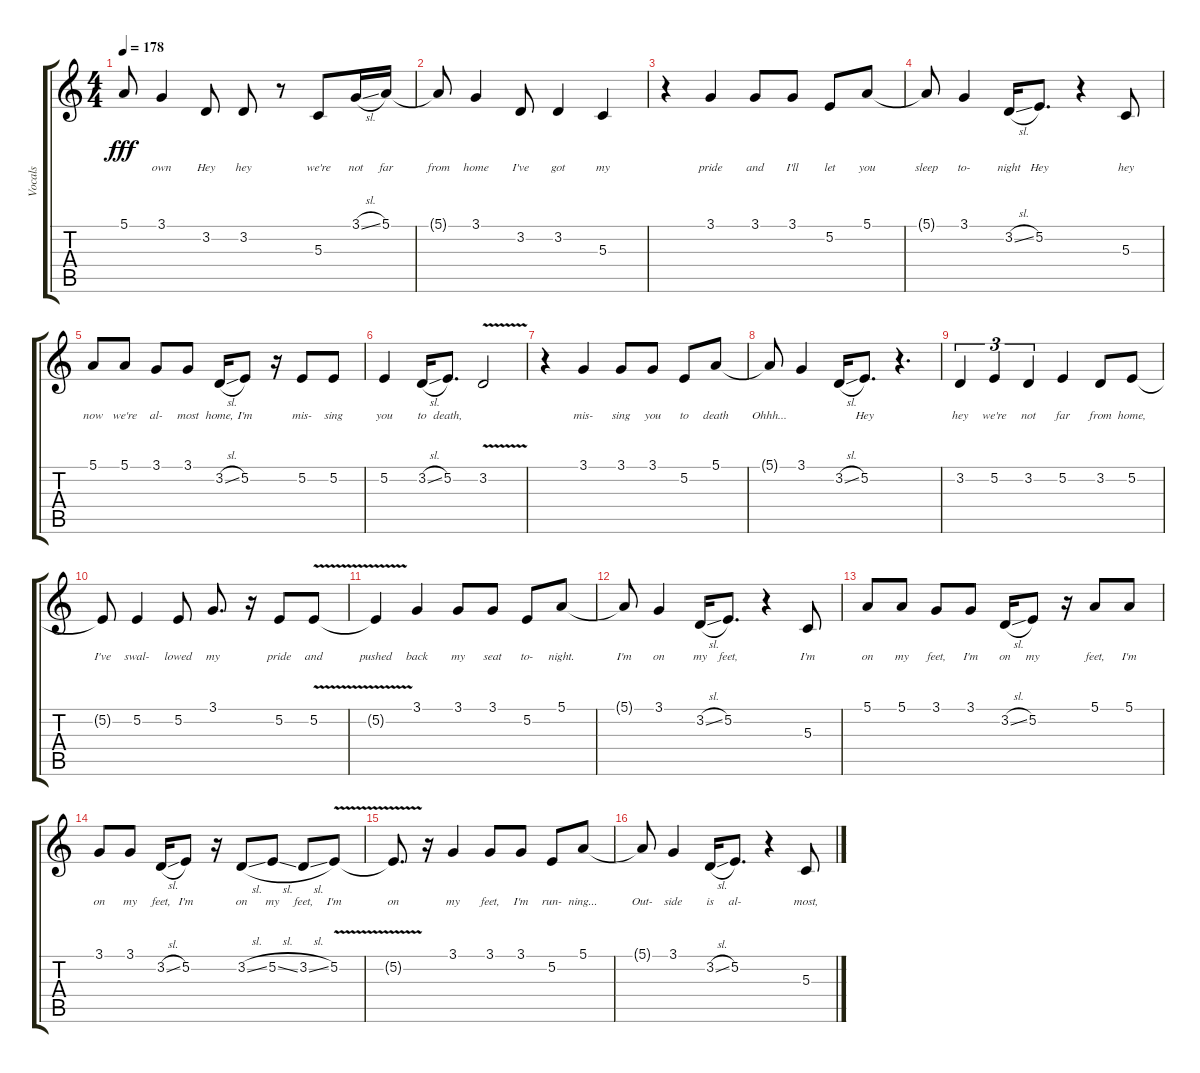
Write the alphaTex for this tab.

\track ("Vocals" "Vocals") {instrument lead1square}
\staff {score tabs}
\tuning (E4 B3 G3 D3 A2 D2) {hide}
\ts (4 4)
\tempo 178
\clef g2
\ks c
5.1{t}.8{lyrics (0 "") lyrics (1 "") lyrics (2 "") lyrics (3 "") lyrics (4 "") dy fff} 3.1.4{lyrics (0 "own") lyrics (1 "") lyrics (2 "") lyrics (3 "") lyrics (4 "")} 3.2.8{lyrics (0 "Hey") lyrics (1 "") lyrics (2 "") lyrics (3 "") lyrics (4 "")} 3.2.8{lyrics (0 "hey") lyrics (1 "") lyrics (2 "") lyrics (3 "") lyrics (4 "")} r.8 5.3.8{lyrics (0 "we're") lyrics (1 "") lyrics (2 "") lyrics (3 "") lyrics (4 "")} 3.1{sl}.16{lyrics (0 "not") lyrics (1 "") lyrics (2 "") lyrics (3 "") lyrics (4 "")} 5.1.16{lyrics (0 "far") lyrics (1 "") lyrics (2 "") lyrics (3 "") lyrics (4 "")} |
5.1{t}.8{lyrics (0 "from") lyrics (1 "") lyrics (2 "") lyrics (3 "") lyrics (4 "")} 3.1.4{lyrics (0 "home") lyrics (1 "") lyrics (2 "") lyrics (3 "") lyrics (4 "")} 3.2.8{lyrics (0 "I've") lyrics (1 "") lyrics (2 "") lyrics (3 "") lyrics (4 "")} 3.2.4{lyrics (0 "got") lyrics (1 "") lyrics (2 "") lyrics (3 "") lyrics (4 "")} 5.3.4{lyrics (0 "my") lyrics (1 "") lyrics (2 "") lyrics (3 "") lyrics (4 "")} |
r.4 3.1.4{lyrics (0 "pride") lyrics (1 "") lyrics (2 "") lyrics (3 "") lyrics (4 "")} 3.1.8{lyrics (0 "and") lyrics (1 "") lyrics (2 "") lyrics (3 "") lyrics (4 "")} 3.1.8{lyrics (0 "I'll") lyrics (1 "") lyrics (2 "") lyrics (3 "") lyrics (4 "")} 5.2.8{lyrics (0 "let") lyrics (1 "") lyrics (2 "") lyrics (3 "") lyrics (4 "")} 5.1.8{lyrics (0 "you") lyrics (1 "") lyrics (2 "") lyrics (3 "") lyrics (4 "")} |
5.1{t}.8{lyrics (0 "sleep") lyrics (1 "") lyrics (2 "") lyrics (3 "") lyrics (4 "")} 3.1.4{lyrics (0 "to-") lyrics (1 "") lyrics (2 "") lyrics (3 "") lyrics (4 "")} 3.2{sl}.16{lyrics (0 "night") lyrics (1 "") lyrics (2 "") lyrics (3 "") lyrics (4 "")} 5.2.8{d lyrics (0 "Hey") lyrics (1 "") lyrics (2 "") lyrics (3 "") lyrics (4 "")} r.4 5.3.8{lyrics (0 "hey") lyrics (1 "") lyrics (2 "") lyrics (3 "") lyrics (4 "")} |
5.1.8{lyrics (0 "now") lyrics (1 "") lyrics (2 "") lyrics (3 "") lyrics (4 "")} 5.1.8{lyrics (0 "we're") lyrics (1 "") lyrics (2 "") lyrics (3 "") lyrics (4 "")} 3.1.8{lyrics (0 "al-") lyrics (1 "") lyrics (2 "") lyrics (3 "") lyrics (4 "")} 3.1.8{lyrics (0 "most") lyrics (1 "") lyrics (2 "") lyrics (3 "") lyrics (4 "")} 3.2{sl}.16{lyrics (0 "home,") lyrics (1 "") lyrics (2 "") lyrics (3 "") lyrics (4 "")} 5.2.8{lyrics (0 "I'm") lyrics (1 "") lyrics (2 "") lyrics (3 "") lyrics (4 "")} r.16 5.2.8{lyrics (0 "mis-") lyrics (1 "") lyrics (2 "") lyrics (3 "") lyrics (4 "")} 5.2.8{lyrics (0 "sing") lyrics (1 "") lyrics (2 "") lyrics (3 "") lyrics (4 "")} |
5.2.4{lyrics (0 "you") lyrics (1 "") lyrics (2 "") lyrics (3 "") lyrics (4 "")} 3.2{sl}.16{lyrics (0 "to") lyrics (1 "") lyrics (2 "") lyrics (3 "") lyrics (4 "")} 5.2.8{d lyrics (0 "death,") lyrics (1 "") lyrics (2 "") lyrics (3 "") lyrics (4 "")} 3.2{v}.2{lyrics (0 "") lyrics (1 "") lyrics (2 "") lyrics (3 "") lyrics (4 "")} |
r.4 3.1.4{lyrics (0 "mis-") lyrics (1 "") lyrics (2 "") lyrics (3 "") lyrics (4 "")} 3.1.8{lyrics (0 "sing") lyrics (1 "") lyrics (2 "") lyrics (3 "") lyrics (4 "")} 3.1.8{lyrics (0 "you") lyrics (1 "") lyrics (2 "") lyrics (3 "") lyrics (4 "")} 5.2.8{lyrics (0 "to") lyrics (1 "") lyrics (2 "") lyrics (3 "") lyrics (4 "")} 5.1.8{lyrics (0 "death") lyrics (1 "") lyrics (2 "") lyrics (3 "") lyrics (4 "")} |
5.1{t}.8{lyrics (0 "Ohhh...") lyrics (1 "") lyrics (2 "") lyrics (3 "") lyrics (4 "")} 3.1.4{lyrics (0 "") lyrics (1 "") lyrics (2 "") lyrics (3 "") lyrics (4 "")} 3.2{sl}.16{lyrics (0 "") lyrics (1 "") lyrics (2 "") lyrics (3 "") lyrics (4 "")} 5.2.8{d lyrics (0 "Hey") lyrics (1 "") lyrics (2 "") lyrics (3 "") lyrics (4 "")} r.4{d} |
3.2.4{tu (3 2) lyrics (0 "hey") lyrics (1 "") lyrics (2 "") lyrics (3 "") lyrics (4 "")} 5.2.4{tu (3 2) lyrics (0 "we're") lyrics (1 "") lyrics (2 "") lyrics (3 "") lyrics (4 "")} 3.2.4{tu (3 2) lyrics (0 "not") lyrics (1 "") lyrics (2 "") lyrics (3 "") lyrics (4 "")} 5.2.4{lyrics (0 "far") lyrics (1 "") lyrics (2 "") lyrics (3 "") lyrics (4 "")} 3.2.8{lyrics (0 "from") lyrics (1 "") lyrics (2 "") lyrics (3 "") lyrics (4 "")} 5.2.8{lyrics (0 "home,") lyrics (1 "") lyrics (2 "") lyrics (3 "") lyrics (4 "")} |
5.2{t}.8{lyrics (0 "I've") lyrics (1 "") lyrics (2 "") lyrics (3 "") lyrics (4 "")} 5.2.4{lyrics (0 "swal-") lyrics (1 "") lyrics (2 "") lyrics (3 "") lyrics (4 "")} 5.2.8{lyrics (0 "lowed") lyrics (1 "") lyrics (2 "") lyrics (3 "") lyrics (4 "")} 3.1.8{d lyrics (0 "my") lyrics (1 "") lyrics (2 "") lyrics (3 "") lyrics (4 "")} r.16 5.2.8{lyrics (0 "pride") lyrics (1 "") lyrics (2 "") lyrics (3 "") lyrics (4 "")} 5.2{v}.8{lyrics (0 "and") lyrics (1 "") lyrics (2 "") lyrics (3 "") lyrics (4 "")} |
5.2{t}.4{lyrics (0 "pushed") lyrics (1 "") lyrics (2 "") lyrics (3 "") lyrics (4 "")} 3.1.4{lyrics (0 "back") lyrics (1 "") lyrics (2 "") lyrics (3 "") lyrics (4 "")} 3.1.8{lyrics (0 "my") lyrics (1 "") lyrics (2 "") lyrics (3 "") lyrics (4 "")} 3.1.8{lyrics (0 "seat") lyrics (1 "") lyrics (2 "") lyrics (3 "") lyrics (4 "")} 5.2.8{lyrics (0 "to-") lyrics (1 "") lyrics (2 "") lyrics (3 "") lyrics (4 "")} 5.1.8{lyrics (0 "night.") lyrics (1 "") lyrics (2 "") lyrics (3 "") lyrics (4 "")} |
5.1{t}.8{lyrics (0 "I'm") lyrics (1 "") lyrics (2 "") lyrics (3 "") lyrics (4 "")} 3.1.4{lyrics (0 "on") lyrics (1 "") lyrics (2 "") lyrics (3 "") lyrics (4 "")} 3.2{sl}.16{lyrics (0 "my") lyrics (1 "") lyrics (2 "") lyrics (3 "") lyrics (4 "")} 5.2.8{d lyrics (0 "feet,") lyrics (1 "") lyrics (2 "") lyrics (3 "") lyrics (4 "")} r.4 5.3.8{lyrics (0 "I'm") lyrics (1 "") lyrics (2 "") lyrics (3 "") lyrics (4 "")} |
5.1.8{lyrics (0 "on") lyrics (1 "") lyrics (2 "") lyrics (3 "") lyrics (4 "")} 5.1.8{lyrics (0 "my") lyrics (1 "") lyrics (2 "") lyrics (3 "") lyrics (4 "")} 3.1.8{lyrics (0 "feet,") lyrics (1 "") lyrics (2 "") lyrics (3 "") lyrics (4 "")} 3.1.8{lyrics (0 "I'm") lyrics (1 "") lyrics (2 "") lyrics (3 "") lyrics (4 "")} 3.2{sl}.16{lyrics (0 "on") lyrics (1 "") lyrics (2 "") lyrics (3 "") lyrics (4 "")} 5.2.8{lyrics (0 "my") lyrics (1 "") lyrics (2 "") lyrics (3 "") lyrics (4 "")} r.16 5.1.8{lyrics (0 "feet,") lyrics (1 "") lyrics (2 "") lyrics (3 "") lyrics (4 "")} 5.1.8{lyrics (0 "I'm") lyrics (1 "") lyrics (2 "") lyrics (3 "") lyrics (4 "")} |
3.1.8{lyrics (0 "on") lyrics (1 "") lyrics (2 "") lyrics (3 "") lyrics (4 "")} 3.1.8{lyrics (0 "my") lyrics (1 "") lyrics (2 "") lyrics (3 "") lyrics (4 "")} 3.2{sl}.16{lyrics (0 "feet,") lyrics (1 "") lyrics (2 "") lyrics (3 "") lyrics (4 "")} 5.2.8{lyrics (0 "I'm") lyrics (1 "") lyrics (2 "") lyrics (3 "") lyrics (4 "")} r.16 3.2{sl}.8{lyrics (0 "on") lyrics (1 "") lyrics (2 "") lyrics (3 "") lyrics (4 "")} 5.2{sl}.8{lyrics (0 "my") lyrics (1 "") lyrics (2 "") lyrics (3 "") lyrics (4 "")} 3.2{sl}.8{lyrics (0 "feet,") lyrics (1 "") lyrics (2 "") lyrics (3 "") lyrics (4 "")} 5.2{v}.8{lyrics (0 "I'm") lyrics (1 "") lyrics (2 "") lyrics (3 "") lyrics (4 "")} |
5.2{t}.8{d lyrics (0 "on") lyrics (1 "") lyrics (2 "") lyrics (3 "") lyrics (4 "")} r.16 3.1.4{lyrics (0 "my") lyrics (1 "") lyrics (2 "") lyrics (3 "") lyrics (4 "")} 3.1.8{lyrics (0 "feet,") lyrics (1 "") lyrics (2 "") lyrics (3 "") lyrics (4 "")} 3.1.8{lyrics (0 "I'm") lyrics (1 "") lyrics (2 "") lyrics (3 "") lyrics (4 "")} 5.2.8{lyrics (0 "run-") lyrics (1 "") lyrics (2 "") lyrics (3 "") lyrics (4 "")} 5.1.8{lyrics (0 "ning...") lyrics (1 "") lyrics (2 "") lyrics (3 "") lyrics (4 "")} |
5.1{t}.8{lyrics (0 "Out-") lyrics (1 "") lyrics (2 "") lyrics (3 "") lyrics (4 "")} 3.1.4{lyrics (0 "side") lyrics (1 "") lyrics (2 "") lyrics (3 "") lyrics (4 "")} 3.2{sl}.16{lyrics (0 "is") lyrics (1 "") lyrics (2 "") lyrics (3 "") lyrics (4 "")} 5.2.8{d lyrics (0 "al-") lyrics (1 "") lyrics (2 "") lyrics (3 "") lyrics (4 "")} r.4 5.3.8{lyrics (0 "most,") lyrics (1 "") lyrics (2 "") lyrics (3 "") lyrics (4 "")}
